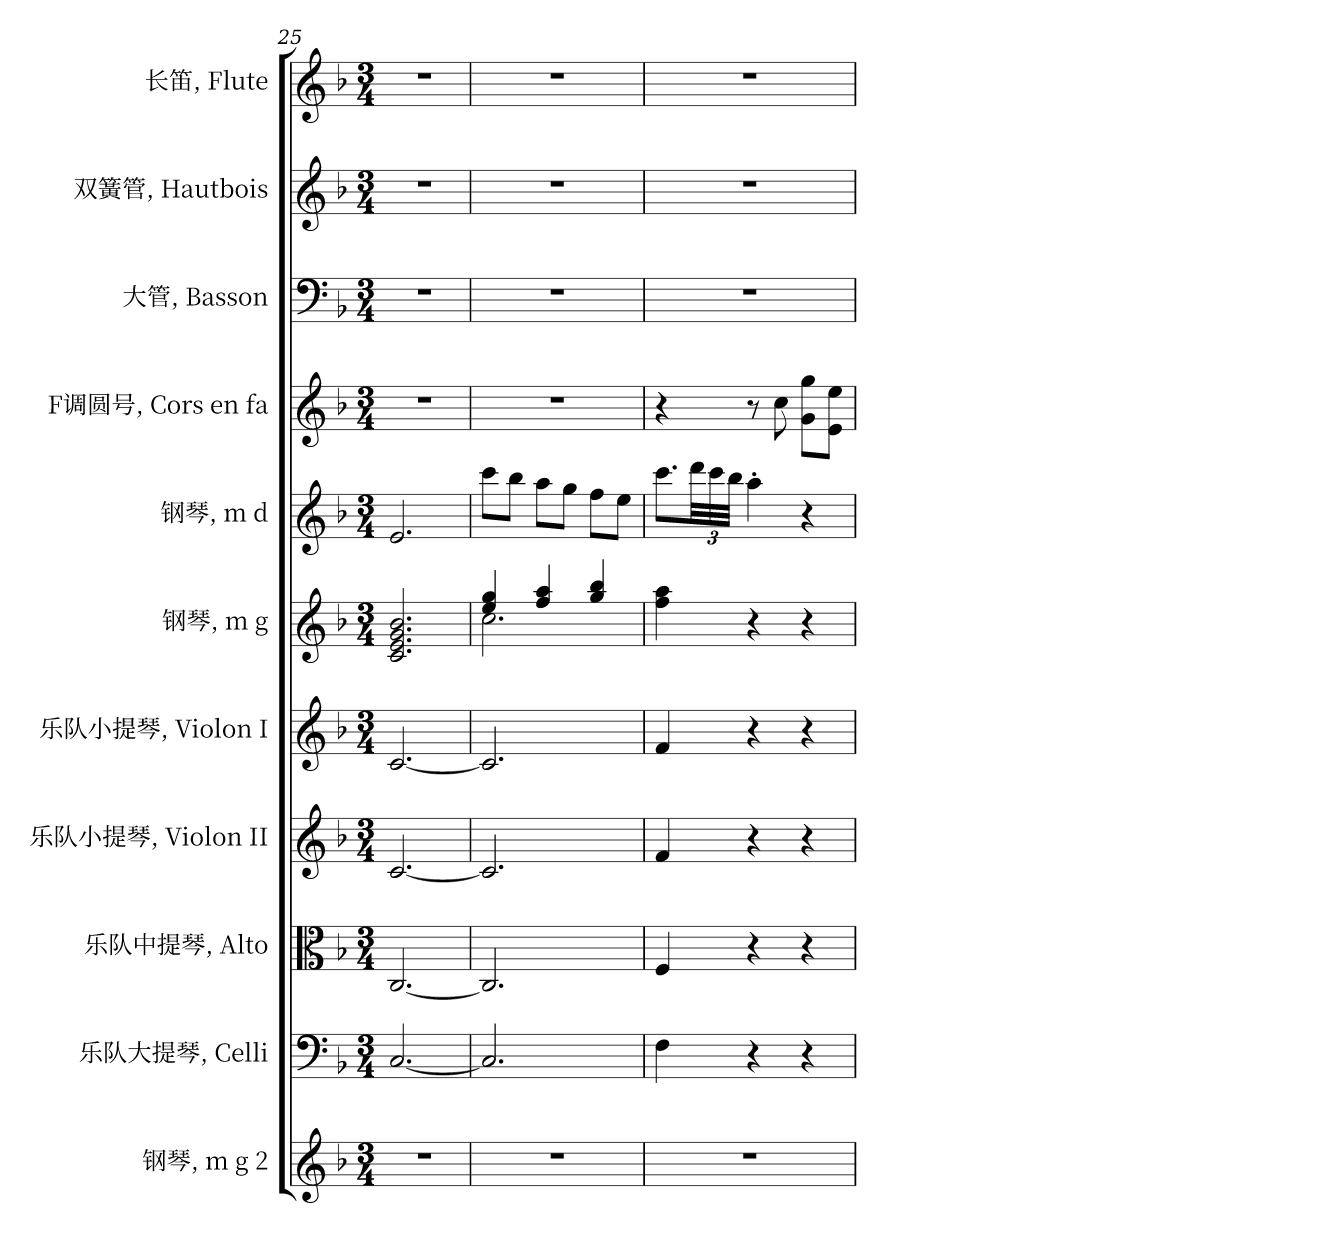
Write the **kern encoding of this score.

**kern	**kern	**kern	**kern	**kern	**kern	**kern	**kern	**kern	**kern	**kern
*part11	*part10	*part9	*part8	*part7	*part6	*part5	*part4	*part3	*part2	*part1
*staff11	*staff10	*staff9	*staff8	*staff7	*staff6	*staff5	*staff4	*staff3	*staff2	*staff1
*I"钢琴, m g 2	*I"乐队大提琴, Celli	*I"乐队中提琴, Alto	*I"乐队小提琴, Violon II	*I"乐队小提琴, Violon I	*I"钢琴, m g	*I"钢琴, m d	*I"F调圆号, Cors en fa	*I"大管, Basson	*I"双簧管, Hautbois	*I"长笛, Flute
*	*	*	*	*	*	*	*	*I'Bsn.	*	*I'Fl.
*clefG2	*clefF4	*clefC3	*clefG2	*clefG2	*clefG2	*clefG2	*clefG2	*clefF4	*clefG2	*clefG2
*	*	*	*	*	*	*	*ITrd4c7	*	*	*
*k[b-]	*k[b-]	*k[b-]	*k[b-]	*k[b-]	*k[b-]	*k[b-]	*k[b-e-]	*k[b-]	*k[b-]	*k[b-]
*M3/4	*M3/4	*M3/4	*M3/4	*M3/4	*M3/4	*M3/4	*M3/4	*M3/4	*M3/4	*M3/4
=25	=25	=25	=25	=25	=25	=25	=25	=25	=25	=25
2.r	[2.C/	[2.C/	[2.c/	[2.c/	2.c/ 2.e/ 2.g/ 2.b-/	2.e/	2.r	2.r	2.r	2.r
!!LO:PB:g=z
=26	=26	=26	=26	=26	=26	=26	=26	=26	=26	=26
*	*	*	*	*	*^	*	*	*	*	*
2.r	2.C/]	2.C/]	2.c/]	2.c/]	4ee/ 4gg/	2.cc\	8ccc\L	2.r	2.r	2.r	2.r
.	.	.	.	.	.	.	8bb-\J	.	.	.	.
.	.	.	.	.	4ff/ 4aa/	.	8aa\L	.	.	.	.
.	.	.	.	.	.	.	8gg\J	.	.	.	.
.	.	.	.	.	4gg/ 4bb-/	.	8ff\L	.	.	.	.
.	.	.	.	.	.	.	8ee\J	.	.	.	.
*	*	*	*	*	*v	*v	*	*	*	*	*
=27	=27	=27	=27	=27	=27	=27	=27	=27	=27	=27
2.r	4F\	4F/	4f/	4f/	4ff\ 4aa\	8.ccc\L	4r	2.r	2.r	2.r
*	*	*	*	*	*	*Xbrackettup	*	*	*	*
.	.	.	.	.	.	48ddd\LL	.	.	.	.
.	.	.	.	.	.	48ccc\	.	.	.	.
.	.	.	.	.	.	48bb-\JJJ	.	.	.	.
.	4r	4r	4r	4r	4r	4aa'\	8r	.	.	.
.	.	.	.	.	.	.	8f\	.	.	.
.	4r	4r	4r	4r	4r	4r	8c\ 8cc\L	.	.	.
.	.	.	.	.	.	.	8A\ 8a\J	.	.	.
=	=	=	=	=	=	=	=	=	=	=
*-	*-	*-	*-	*-	*-	*-	*-	*-	*-	*-
